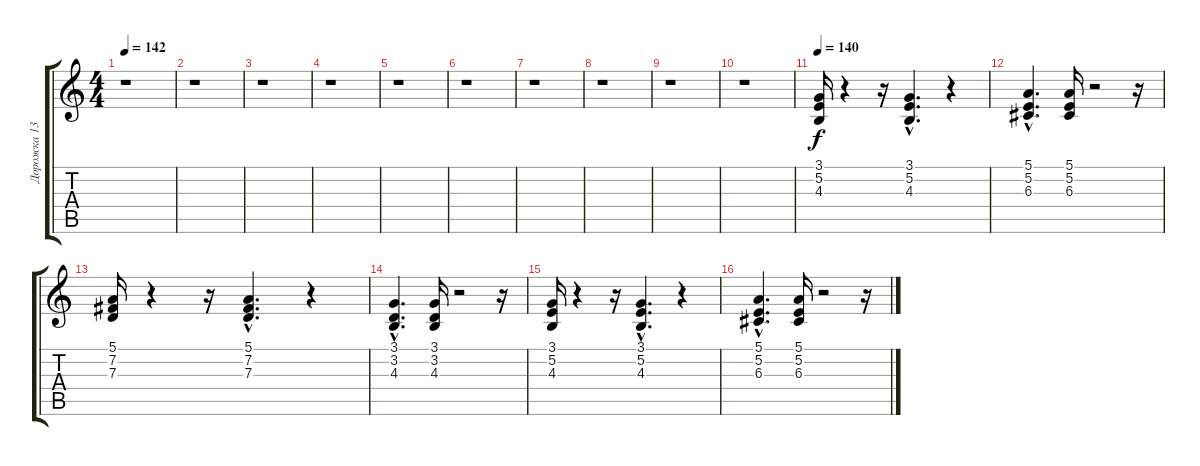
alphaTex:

\track ("Дорожка 13" "Дорожка 13") {instrument acousticgrandpiano}
\staff {score tabs}
\tuning (E4 B3 G3 D3 A2 E2) {hide}
\ts (4 4)
\tempo 142
\clef g2
\ks c
r.1{dy f instrument acousticgrandpiano} |
r.1 |
r.1 |
r.1 |
r.1 |
r.1 |
r.1 |
r.1 |
r.1 |
r.1 |
\tempo 140
(3.1 5.2 4.3).16{volume 5} r.4 r.16 (3.1{hac} 5.2{hac} 4.3{hac}).4{d} r.4 |
(5.1{hac} 5.2{hac} 6.3{hac}).4{d} (5.1 5.2 6.3).16 r.2 r.16 |
(5.1 7.2 7.3).16 r.4 r.16 (5.1{hac} 7.2{hac} 7.3{hac}).4{d} r.4 |
(3.1{hac} 3.2{hac} 4.3{hac}).4{d} (3.1 3.2 4.3).16 r.2 r.16 |
(3.1 5.2 4.3).16 r.4 r.16 (3.1{hac} 5.2{hac} 4.3{hac}).4{d} r.4 |
(5.1{hac} 5.2{hac} 6.3{hac}).4{d} (5.1 5.2 6.3).16 r.2 r.16
